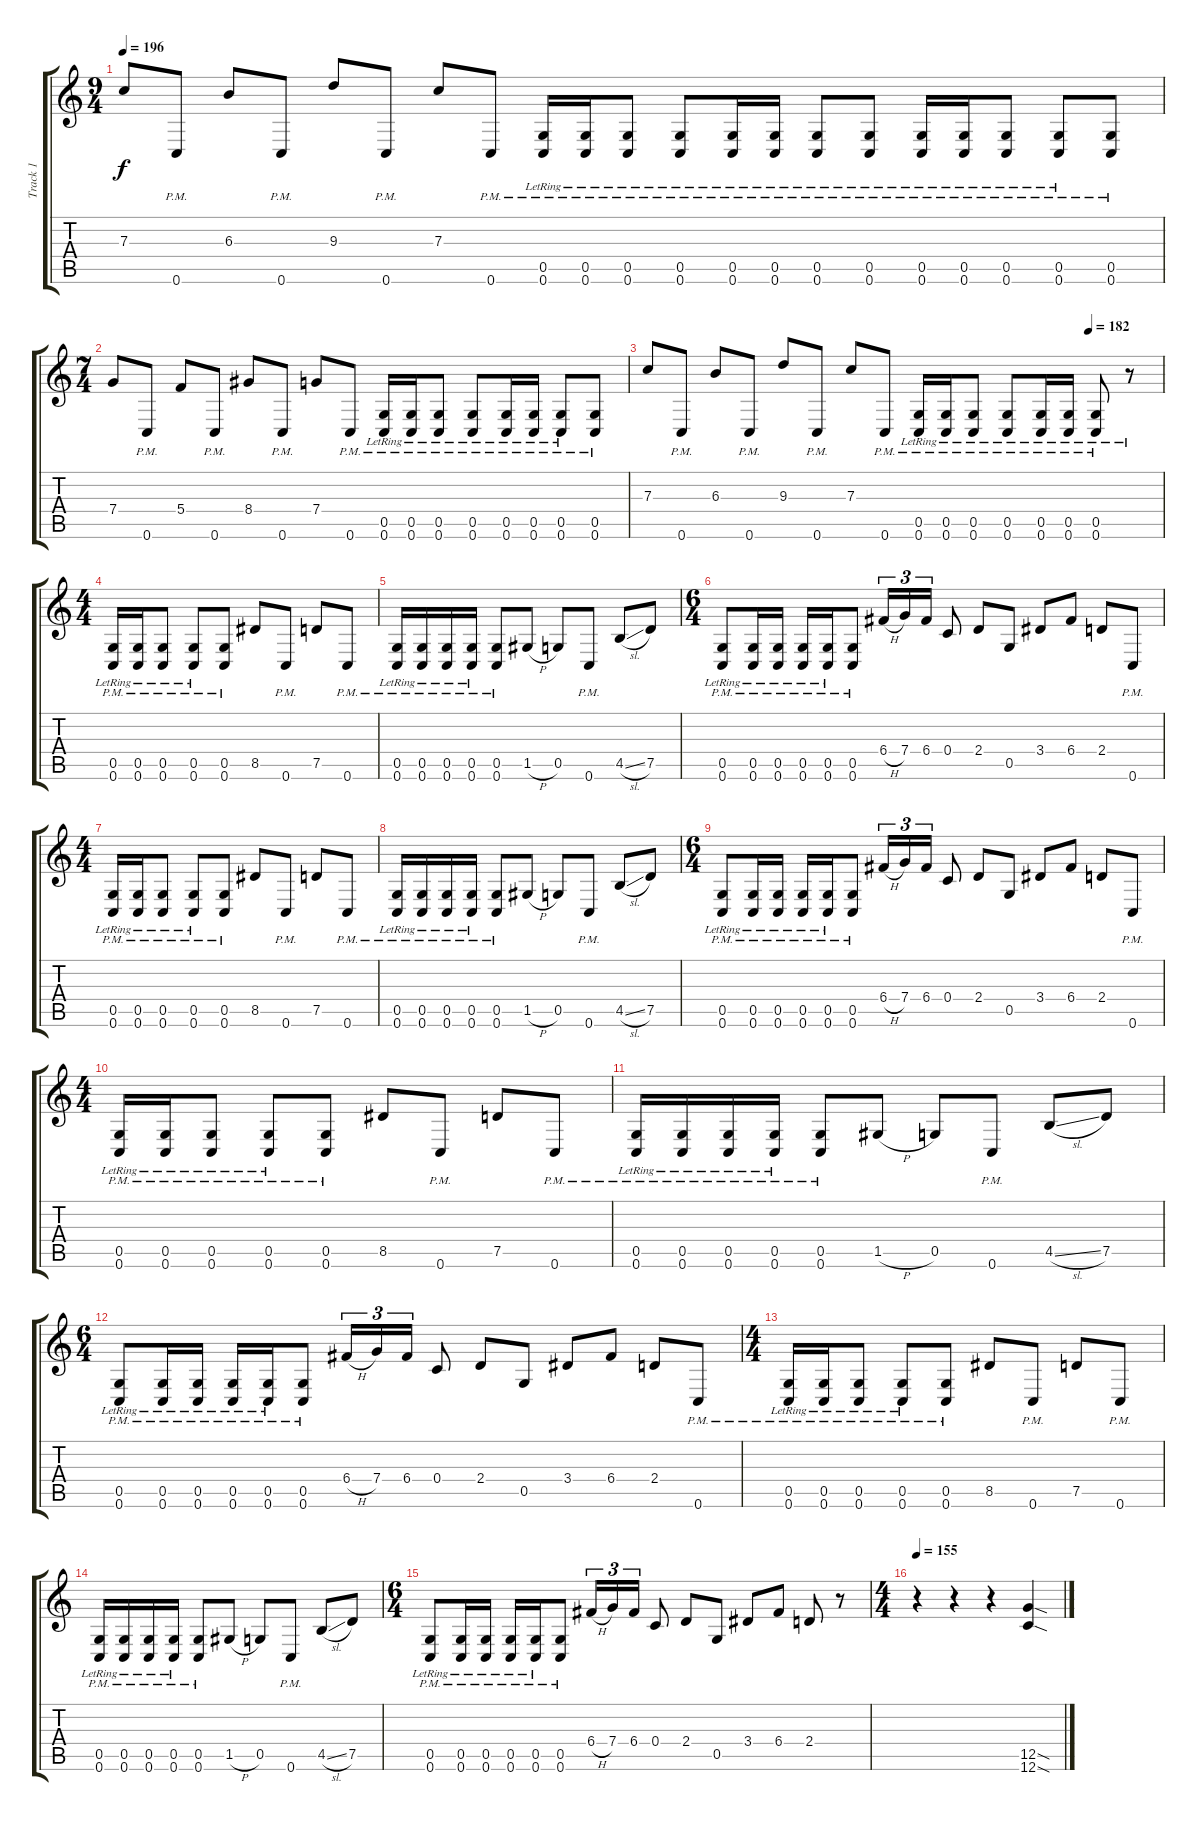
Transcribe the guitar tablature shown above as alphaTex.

\track ("Track 1" "Track 1") {instrument distortionguitar}
\staff {score tabs}
\tuning (D4 A3 F3 C3 G2 C2) {hide}
\ts (9 4)
\tempo 196
\clef g2
\ks c
7.3.8{dy f} 0.6{pm}.8 6.3.8 0.6{pm}.8 9.3.8 0.6{pm}.8 7.3.8 0.6{pm}.8 (0.5{pm lr} 0.6{pm lr}).16 (0.5{pm lr} 0.6{pm lr}).16 (0.5{pm lr} 0.6{pm lr}).8 (0.5{pm lr} 0.6{pm lr}).8 (0.5{pm lr} 0.6{pm lr}).16 (0.5{pm lr} 0.6{pm lr}).16 (0.5{pm lr} 0.6{pm lr}).8 (0.5{pm lr} 0.6{pm lr}).8 (0.5{pm lr} 0.6{pm lr}).16 (0.5{pm lr} 0.6{pm lr}).16 (0.5{pm lr} 0.6{pm lr}).8 (0.5{pm lr} 0.6{pm lr}).8 (0.5{pm} 0.6{pm}).8 |
\ts (7 4)
7.4.8 0.6{pm}.8 5.4.8 0.6{pm}.8 8.4.8 0.6{pm}.8 7.4.8 0.6{pm}.8 (0.5{pm lr} 0.6{pm lr}).16 (0.5{pm lr} 0.6{pm lr}).16 (0.5{pm lr} 0.6{pm lr}).8 (0.5{pm lr} 0.6{pm lr}).8 (0.5{pm lr} 0.6{pm lr}).16 (0.5{pm lr} 0.6{pm lr}).16 (0.5{pm lr} 0.6{pm lr}).8 (0.5{pm} 0.6{pm}).8 |
\tempo (182 0.8571428571428571)
7.3.8 0.6{pm}.8 6.3.8 0.6{pm}.8 9.3.8 0.6{pm}.8 7.3.8 0.6{pm}.8 (0.5{pm lr} 0.6{pm lr}).16 (0.5{pm lr} 0.6{pm lr}).16 (0.5{pm lr} 0.6{pm lr}).8 (0.5{pm lr} 0.6{pm lr}).8 (0.5{pm lr} 0.6{pm lr}).16 (0.5{pm lr} 0.6{pm lr}).16 (0.5{pm lr} 0.6{pm lr}).8 r.8 |
\ts (4 4)
(0.5{pm lr} 0.6{pm lr}).16 (0.5{pm lr} 0.6{pm lr}).16 (0.5{pm lr} 0.6{pm lr}).8 (0.5{pm lr} 0.6{pm lr}).8 (0.5{pm} 0.6{pm}).8 8.5.8 0.6{pm}.8 7.5.8 0.6{pm}.8 |
(0.5{pm lr} 0.6{pm lr}).16 (0.5{pm lr} 0.6{pm lr}).16 (0.5{pm lr} 0.6{pm lr}).16 (0.5{pm lr} 0.6{pm lr}).16 (0.5{pm} 0.6{pm}).8 1.5{h}.8 0.5.8 0.6{pm}.8 4.5{sl}.8 7.5.8 |
\ts (6 4)
(0.5{pm lr} 0.6{pm lr}).8 (0.5{pm lr} 0.6{pm lr}).16 (0.5{pm lr} 0.6{pm lr}).16 (0.5{pm lr} 0.6{pm lr}).16 (0.5{pm lr} 0.6{pm lr}).16 (0.5{pm} 0.6{pm}).8 6.4{h}.16{tu (3 2)} 7.4.16{tu (3 2)} 6.4.16{tu (3 2)} 0.4.8 2.4.8 0.5.8 3.4.8 6.4.8 2.4.8 0.6{pm}.8 |
\ts (4 4)
(0.5{pm lr} 0.6{pm lr}).16 (0.5{pm lr} 0.6{pm lr}).16 (0.5{pm lr} 0.6{pm lr}).8 (0.5{pm lr} 0.6{pm lr}).8 (0.5{pm} 0.6{pm}).8 8.5.8 0.6{pm}.8 7.5.8 0.6{pm}.8 |
(0.5{pm lr} 0.6{pm lr}).16 (0.5{pm lr} 0.6{pm lr}).16 (0.5{pm lr} 0.6{pm lr}).16 (0.5{pm lr} 0.6{pm lr}).16 (0.5{pm} 0.6{pm}).8 1.5{h}.8 0.5.8 0.6{pm}.8 4.5{sl}.8 7.5.8 |
\ts (6 4)
(0.5{pm lr} 0.6{pm lr}).8 (0.5{pm lr} 0.6{pm lr}).16 (0.5{pm lr} 0.6{pm lr}).16 (0.5{pm lr} 0.6{pm lr}).16 (0.5{pm lr} 0.6{pm lr}).16 (0.5{pm} 0.6{pm}).8 6.4{h}.16{tu (3 2)} 7.4.16{tu (3 2)} 6.4.16{tu (3 2)} 0.4.8 2.4.8 0.5.8 3.4.8 6.4.8 2.4.8 0.6{pm}.8 |
\ts (4 4)
(0.5{pm lr} 0.6{pm lr}).16 (0.5{pm lr} 0.6{pm lr}).16 (0.5{pm lr} 0.6{pm lr}).8 (0.5{pm lr} 0.6{pm lr}).8 (0.5{pm} 0.6{pm}).8 8.5.8 0.6{pm}.8 7.5.8 0.6{pm}.8 |
(0.5{pm lr} 0.6{pm lr}).16 (0.5{pm lr} 0.6{pm lr}).16 (0.5{pm lr} 0.6{pm lr}).16 (0.5{pm lr} 0.6{pm lr}).16 (0.5{pm} 0.6{pm}).8 1.5{h}.8 0.5.8 0.6{pm}.8 4.5{sl}.8 7.5.8 |
\ts (6 4)
(0.5{pm lr} 0.6{pm lr}).8 (0.5{pm lr} 0.6{pm lr}).16 (0.5{pm lr} 0.6{pm lr}).16 (0.5{pm lr} 0.6{pm lr}).16 (0.5{pm lr} 0.6{pm lr}).16 (0.5{pm} 0.6{pm}).8 6.4{h}.16{tu (3 2)} 7.4.16{tu (3 2)} 6.4.16{tu (3 2)} 0.4.8 2.4.8 0.5.8 3.4.8 6.4.8 2.4.8 0.6{pm}.8 |
\ts (4 4)
(0.5{pm lr} 0.6{pm lr}).16 (0.5{pm lr} 0.6{pm lr}).16 (0.5{pm lr} 0.6{pm lr}).8 (0.5{pm lr} 0.6{pm lr}).8 (0.5{pm} 0.6{pm}).8 8.5.8 0.6{pm}.8 7.5.8 0.6{pm}.8 |
(0.5{pm lr} 0.6{pm lr}).16 (0.5{pm lr} 0.6{pm lr}).16 (0.5{pm lr} 0.6{pm lr}).16 (0.5{pm lr} 0.6{pm lr}).16 (0.5{pm} 0.6{pm}).8 1.5{h}.8 0.5.8 0.6{pm}.8 4.5{sl}.8 7.5.8 |
\ts (6 4)
(0.5{pm lr} 0.6{pm lr}).8 (0.5{pm lr} 0.6{pm lr}).16 (0.5{pm lr} 0.6{pm lr}).16 (0.5{pm lr} 0.6{pm lr}).16 (0.5{pm lr} 0.6{pm lr}).16 (0.5{pm} 0.6{pm}).8 6.4{h}.16{tu (3 2)} 7.4.16{tu (3 2)} 6.4.16{tu (3 2)} 0.4.8 2.4.8 0.5.8 3.4.8 6.4.8 2.4.8 r.8 |
\ts (4 4)
\tempo 155
r.4 r.4 r.4 (12.5{sod} 12.6{sod}).4
